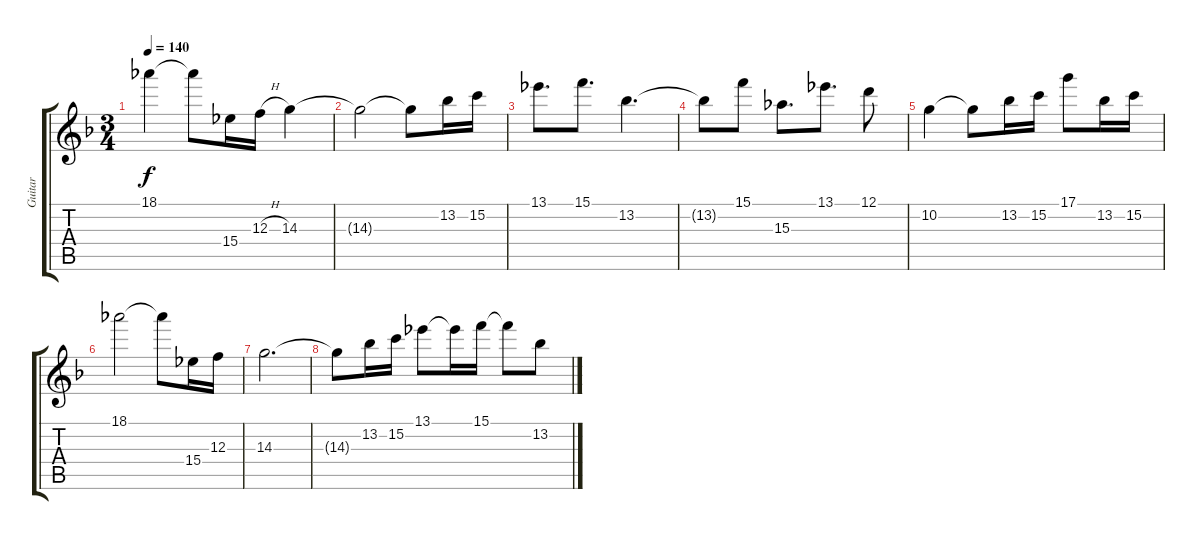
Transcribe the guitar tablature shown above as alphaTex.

\track ("Guitar" "Guitar") {instrument distortionguitar}
\staff {score tabs}
\tuning (D4 A3 F3 C3 G2 C2) {hide}
\ts (3 4)
\tempo 140
\clef g2
\ks f
18.1{t}.4{dy f volume 0} 18.1{t}.8 15.4.16 12.3{h}.16 14.3.4 |
14.3{t}.2 14.3{t}.8 13.2.16 15.2.16 |
13.1.8{d} 15.1.8{d} 13.2.4{d} |
13.2{t}.8 15.1.8 15.3.8{d} 13.1.8{d} 12.1.8 |
10.2.4 10.2{t}.8 13.2.16 15.2.16 17.1.8 13.2.16 15.2.16 |
18.1.2 18.1{t}.8 15.4.16 12.3.16 |
14.3.2{d} |
14.3{t}.8 13.2.16 15.2.16 13.1.8 13.1{t}.16 15.1.16 15.1{t}.8 13.2.8
